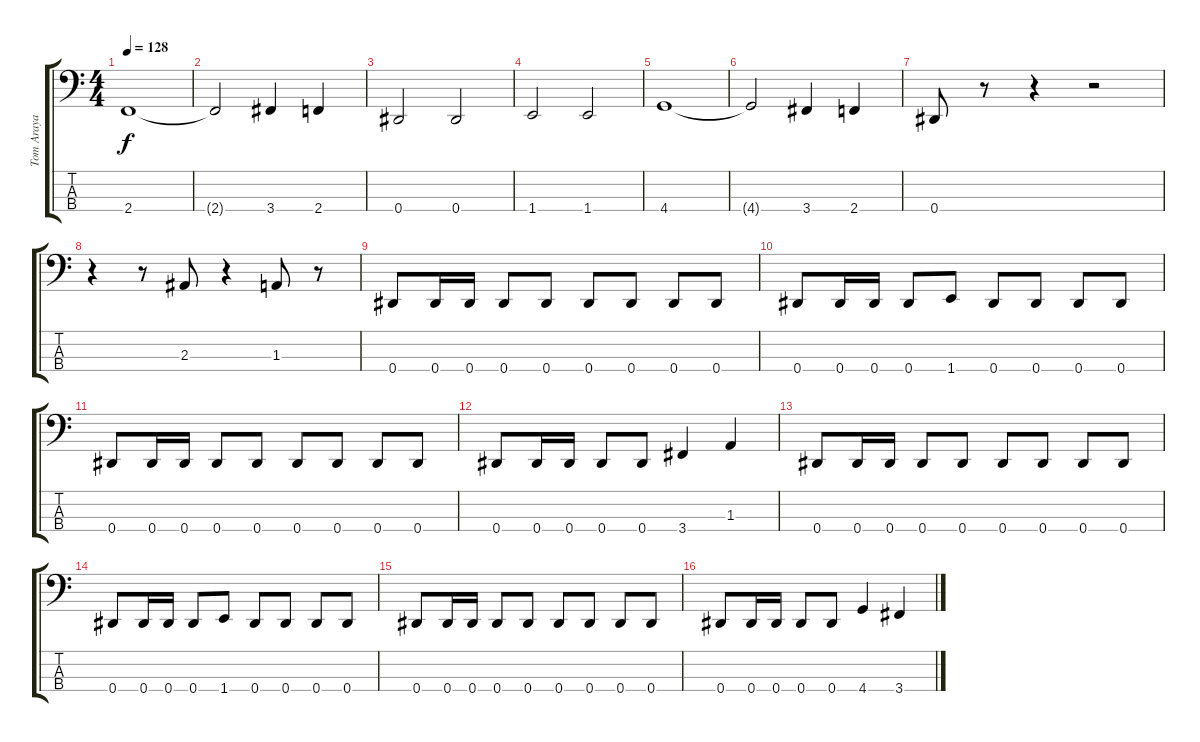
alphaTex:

\track ("Tom Araya (Bass)" "Tom Araya ") {instrument electricbasspick}
\staff {score tabs}
\tuning (Gb2 Db2 Ab1 Eb1) {hide}
\ts (4 4)
\tempo 128
\clef f4
\ks c
2.4.1{dy f} |
2.4{t}.2 3.4.4 2.4.4 |
0.4.2 0.4.2 |
1.4.2 1.4.2 |
4.4.1 |
4.4{t}.2 3.4.4 2.4.4 |
0.4.8 r.8 r.4 r.2 |
r.4 r.8 2.3.8 r.4 1.3.8 r.8 |
0.4.8 0.4.16 0.4.16 0.4.8 0.4.8 0.4.8 0.4.8 0.4.8 0.4.8 |
0.4.8 0.4.16 0.4.16 0.4.8 1.4.8 0.4.8 0.4.8 0.4.8 0.4.8 |
0.4.8 0.4.16 0.4.16 0.4.8 0.4.8 0.4.8 0.4.8 0.4.8 0.4.8 |
0.4.8 0.4.16 0.4.16 0.4.8 0.4.8 3.4.4 1.3.4 |
0.4.8 0.4.16 0.4.16 0.4.8 0.4.8 0.4.8 0.4.8 0.4.8 0.4.8 |
0.4.8 0.4.16 0.4.16 0.4.8 1.4.8 0.4.8 0.4.8 0.4.8 0.4.8 |
0.4.8 0.4.16 0.4.16 0.4.8 0.4.8 0.4.8 0.4.8 0.4.8 0.4.8 |
0.4.8 0.4.16 0.4.16 0.4.8 0.4.8 4.4.4 3.4.4
